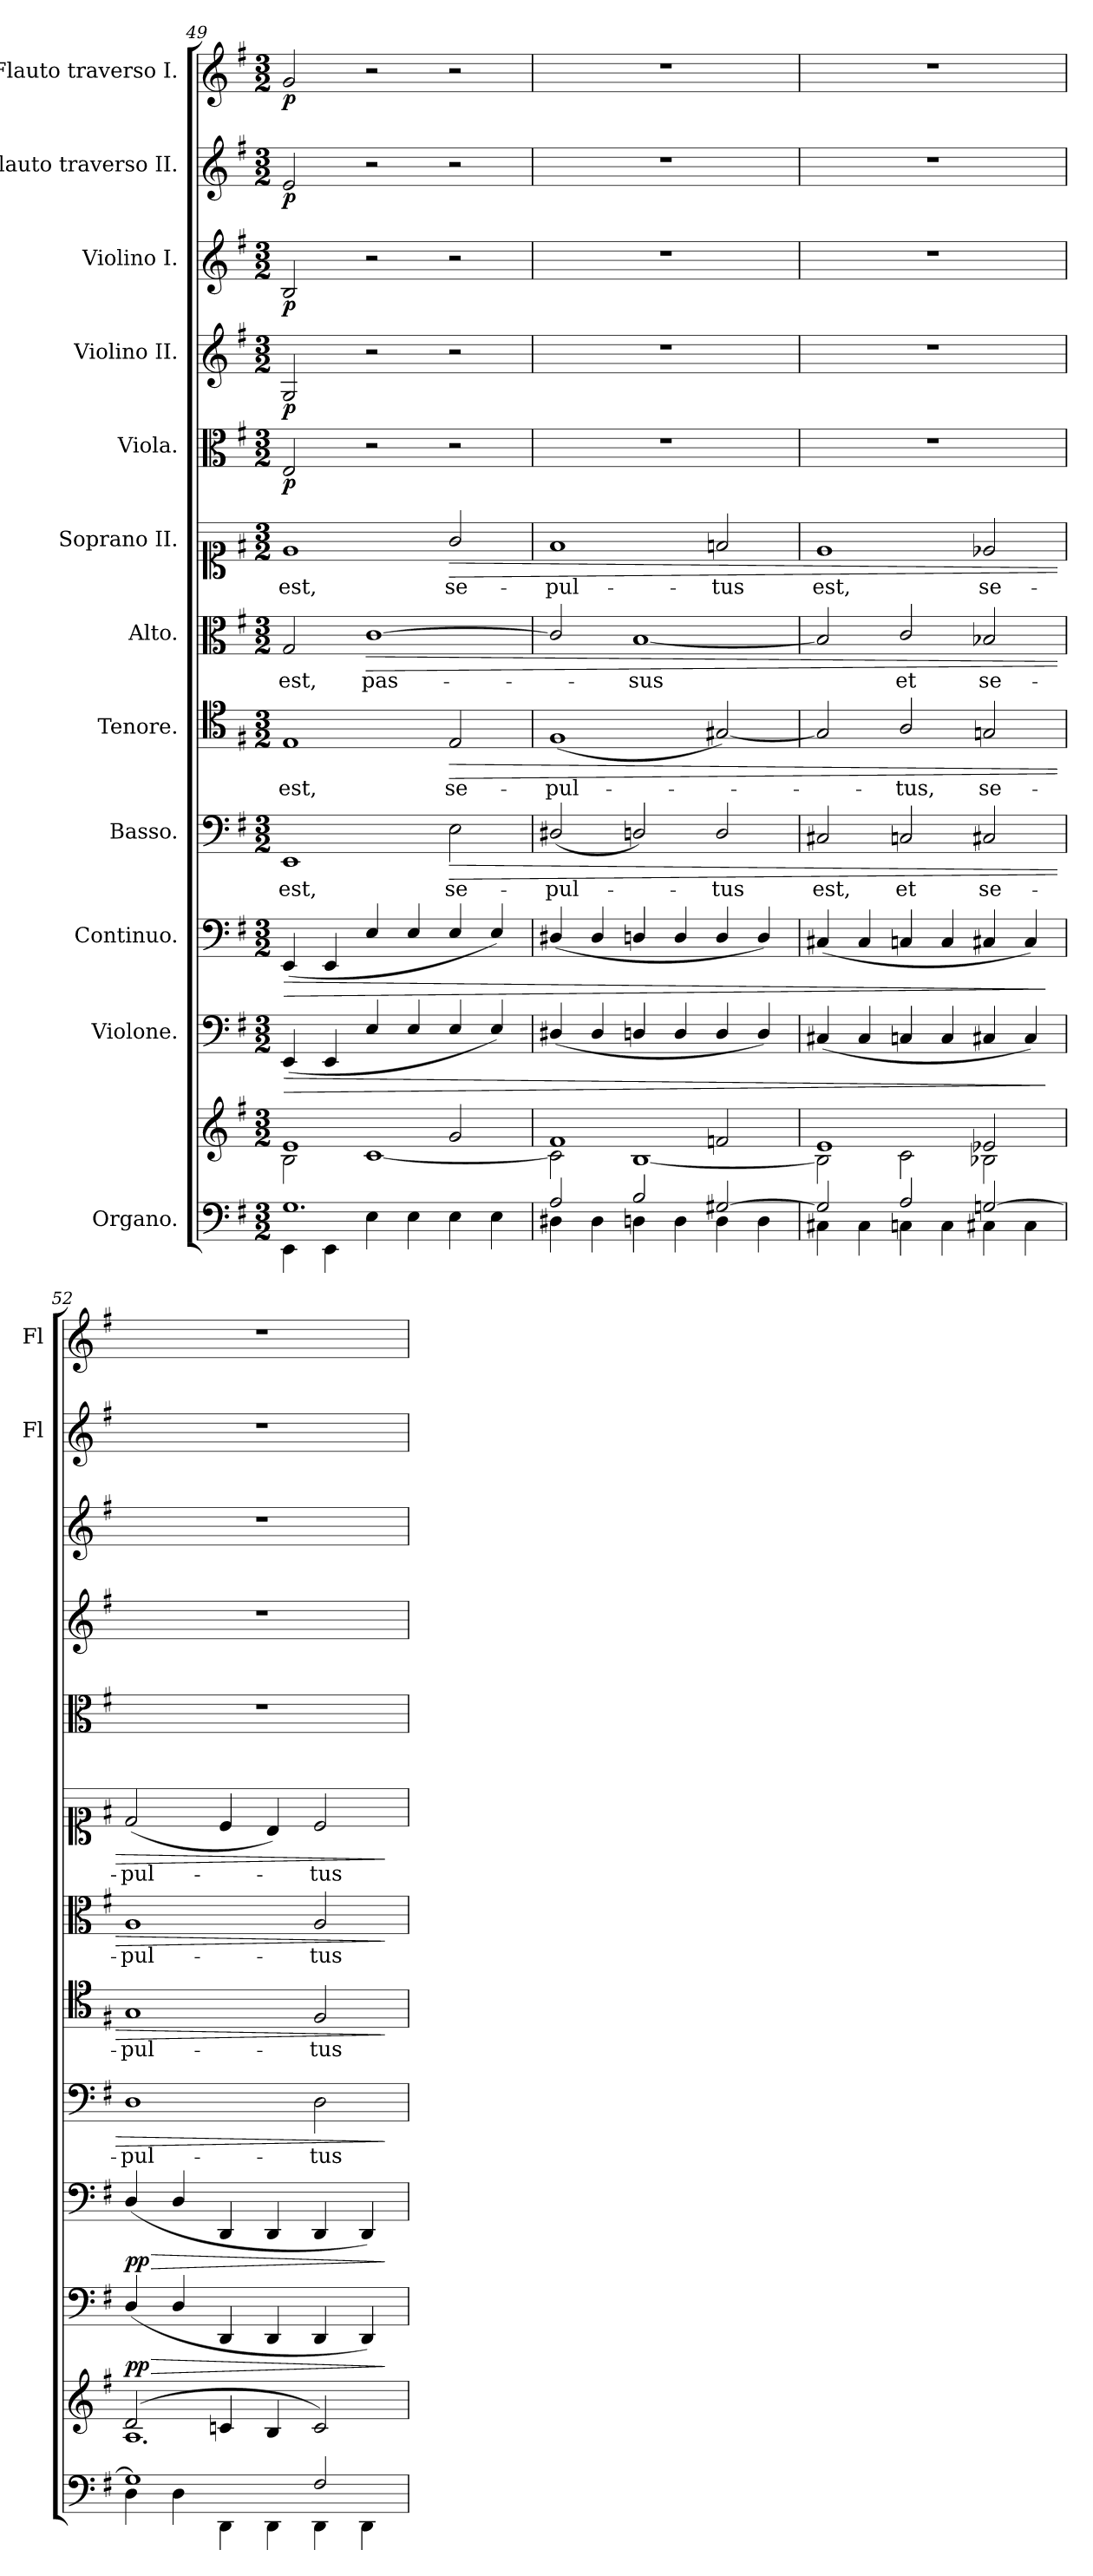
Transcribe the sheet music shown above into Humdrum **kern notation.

**kern	**kern	**kern	**dynam	**kern	**dynam	**kern	**text	**dynam	**kern	**text	**dynam	**kern	**text	**dynam	**kern	**text	**dynam	**kern	**dynam	**kern	**dynam	**kern	**dynam	**kern	**dynam	**kern	**dynam
*part12	*part12	*part11	*part11	*part10	*part10	*part9	*part9	*part9	*part8	*part8	*part8	*part7	*part7	*part7	*part6	*part6	*part6	*part5	*part5	*part4	*part4	*part3	*part3	*part2	*part2	*part1	*part1
*staff13	*staff12	*staff11	*staff11	*staff10	*staff10	*staff9	*staff9	*staff9	*staff8	*staff8	*staff8	*staff7	*staff7	*staff7	*staff6	*staff6	*staff6	*staff5	*staff5	*staff4	*staff4	*staff3	*staff3	*staff2	*staff2	*staff1	*staff1
*I"Organo.	*	*I"Violone.	*	*I"Continuo.	*	*I"Basso.	*	*	*I"Tenore.	*	*	*I"Alto.	*	*	*I"Soprano II.	*	*	*I"Viola.	*	*I"Violino II.	*	*I"Violino I.	*	*I"Flauto traverso II.	*	*I"Flauto traverso I.	*
*	*	*	*	*	*	*	*	*	*	*	*	*	*	*	*	*	*	*	*	*	*	*	*	*I'Fl	*	*I'Fl	*
*clefF4	*clefG2	*clefF4	*	*clefF4	*	*clefF4	*	*	*clefC4	*	*	*clefC3	*	*	*clefC1	*	*	*clefC3	*	*clefG2	*	*clefG2	*	*clefG2	*	*clefG2	*
*	*	*ITrd7c12	*	*	*	*	*	*	*	*	*	*	*	*	*	*	*	*	*	*	*	*	*	*	*	*	*
*k[f#]	*k[f#]	*k[f#]	*	*k[f#]	*	*k[f#]	*	*	*k[f#]	*	*	*k[f#]	*	*	*k[f#]	*	*	*k[f#]	*	*k[f#]	*	*k[f#]	*	*k[f#]	*	*k[f#]	*
*M3/2	*M3/2	*M3/2	*	*M3/2	*	*M3/2	*	*	*M3/2	*	*	*M3/2	*	*	*M3/2	*	*	*M3/2	*	*M3/2	*	*M3/2	*	*M3/2	*	*M3/2	*
*MM120	*MM120	*MM120	*	*MM120	*	*MM120	*	*	*MM120	*	*	*MM120	*	*	*MM120	*	*	*MM120	*	*MM120	*	*MM120	*	*MM120	*	*MM120	*
=49	=49	=49	=49	=49	=49	=49	=49	=49	=49	=49	=49	=49	=49	=49	=49	=49	=49	=49	=49	=49	=49	=49	=49	=49	=49	=49	=49
*^	*^	*	*	*	*	*	*	*	*	*	*	*	*	*	*	*	*	*	*	*	*	*	*	*	*	*	*
!	!	!	!	!	!LO:HP:b	!	!LO:HP:b	!	!LO:LY:b	!	!	!LO:LY:b	!	!	!LO:LY:b	!	!	!LO:LY:b	!	!	!	!	!	!	!	!	!	!	!
!	!	!	!	!	!LO:DY:n=1:b	!	!LO:DY:n=1:b	!	!	!	!	!	!	!	!	!	!	!	!	!	!LO:DY:b	!	!LO:DY:b	!	!LO:DY:b	!	!LO:DY:b	!	!LO:DY:b
1.G	4EE\	1e	2B\	(4EEE/	> other-dynamics	(4EE/	> other-dynamics	1EE	est,	.	1E	est,	.	2G/	est,	.	1e	est,	.	2E/	p	2G/	p	2B/	p	2e/	p	2g/	p
.	4EE\	.	.	4EEE/	.	4EE/	.	.	.	.	.	.	.	.	.	.	.	.	.	.	.	.	.	.	.	.	.	.	.
!	!	!	!	!	!	!	!	!	!	!	!	!	!	!	!LO:LY:b	!LO:HP:b	!	!	!	!	!	!	!	!	!	!	!	!	!
!	!	!	!	!	!	!	!	!	!	!	!	!	!	!	!	!LO:DY:n=1:a	!	!	!	!	!	!	!	!	!	!	!	!	!
.	4E\	.	[1c	4EE/	.	4E/	.	.	.	.	.	.	.	[1c	pas-	> other-dynamics	.	.	.	2r	.	2r	.	2r	.	2r	.	2r	.
.	4E\	.	.	4EE/	.	4E/	.	.	.	.	.	.	.	.	.	.	.	.	.	.	.	.	.	.	.	.	.	.	.
!	!	!	!	!	!	!	!	!	!LO:LY:b	!LO:HP:b	!	!LO:LY:b	!LO:HP:b	!	!	!	!	!LO:LY:b	!LO:HP:b	!	!	!	!	!	!	!	!	!	!
!	!	!	!	!	!	!	!	!	!	!LO:DY:n=1:a	!	!	!LO:DY:n=1:a	!	!	!	!	!	!LO:DY:n=1:a	!	!	!	!	!	!	!	!	!	!
.	4E\	2g/	.	4EE/	.	4E/	.	2E\	se-	> other-dynamics	2E/	se-	> other-dynamics	.	.	.	2g/	se-	> other-dynamics	2r	.	2r	.	2r	.	2r	.	2r	.
.	4E\	.	.	4EE/)	.	4E/)	.	.	.	.	.	.	.	.	.	.	.	.	.	.	.	.	.	.	.	.	.	.	.
=50	=50	=50	=50	=50	=50	=50	=50	=50	=50	=50	=50	=50	=50	=50	=50	=50	=50	=50	=50	=50	=50	=50	=50	=50	=50	=50	=50	=50	=50
*	*	*	*	*	*	*	*	*	*	*	*	*	*	*	*	*	*	*	*	*	*	*	*	*	*	*	*	*MM115	*
!	!	!	!	!	!	!	!	!	!LO:LY:b	!	!	!LO:LY:b	!	!	!	!	!	!LO:LY:b	!	!	!	!	!	!	!	!	!	!	!
2A/	4D#X\	1f#	2c\]	(4DD#X/	.	(4D#X/	.	(2D#X/	-pul-	.	(1F#	-pul-	.	2c/]	.	.	1f#	-pul-	.	1.r	.	1.r	.	1.r	.	1.r	.	1.r	.
.	4D#\	.	.	4DD#/	.	4D#/	.	.	.	.	.	.	.	.	.	.	.	.	.	.	.	.	.	.	.	.	.	.	.
!	!	!	!	!	!	!	!	!	!	!	!	!	!	!	!LO:LY:b	!	!	!	!	!	!	!	!	!	!	!	!	!	!
2B/	4Dn\	.	[1B	4DDn/	.	4Dn/	.	2Dn/)	.	.	.	.	.	[1B	-sus	.	.	.	.	.	.	.	.	.	.	.	.	.	.
.	4D\	.	.	4DD/	.	4D/	.	.	.	.	.	.	.	.	.	.	.	.	.	.	.	.	.	.	.	.	.	.	.
!	!	!	!	!	!	!	!	!	!LO:LY:b	!	!	!	!	!	!	!	!	!LO:LY:b	!	!	!	!	!	!	!	!	!	!	!
[2G#X/	4D\	2fn/	.	4DD/	.	4D/	.	2D/	-tus	.	[2G#X/)	.	.	.	.	.	2fn/	-tus	.	.	.	.	.	.	.	.	.	.	.
.	4D\	.	.	4DD/)	.	4D/)	.	.	.	.	.	.	.	.	.	.	.	.	.	.	.	.	.	.	.	.	.	.	.
=51	=51	=51	=51	=51	=51	=51	=51	=51	=51	=51	=51	=51	=51	=51	=51	=51	=51	=51	=51	=51	=51	=51	=51	=51	=51	=51	=51	=51	=51
*	*	*	*	*	*	*	*	*	*	*	*	*	*	*	*	*	*	*	*	*	*	*	*	*	*	*	*	*MM105	*
!	!	!	!	!	!	!	!	!	!LO:LY:b	!	!	!	!	!	!	!	!	!LO:LY:b	!	!	!	!	!	!	!	!	!	!	!
2G#/]	4C#X\	1e	2B\]	(4CC#X/	.	(4C#X/	.	2C#X/	est,	.	2G#/]	.	.	2B/]	.	.	1e	est,	.	1.r	.	1.r	.	1.r	.	1.r	.	1.r	.
.	4C#\	.	.	4CC#/	.	4C#/	.	.	.	.	.	.	.	.	.	.	.	.	.	.	.	.	.	.	.	.	.	.	.
!	!	!	!	!	!	!	!	!	!LO:LY:b	!	!	!LO:LY:b	!	!	!LO:LY:b	!	!	!	!	!	!	!	!	!	!	!	!	!	!
2A/	4Cn\	.	2c\	4CCn/	.	4Cn/	.	2Cn/	et	.	2A/	-tus,	.	2c/	et	.	.	.	.	.	.	.	.	.	.	.	.	.	.
.	4C\	.	.	4CC/	.	4C/	.	.	.	.	.	.	.	.	.	.	.	.	.	.	.	.	.	.	.	.	.	.	.
!	!	!	!	!	!	!	!	!	!LO:LY:b	!	!	!LO:LY:b	!	!	!LO:LY:b	!	!	!LO:LY:b	!	!	!	!	!	!	!	!	!	!	!
[2Gn/	4C#X\	2e-X/	2B-X\	4CC#X/	.	4C#X/	.	2C#X/	se-	.	2Gn/	se-	.	2B-X/	se-	.	2e-X/	se-	.	.	.	.	.	.	.	.	.	.	.
.	4C#\	.	.	4CC#/)	.	4C#/)	.	.	.	.	.	.	.	.	.	.	.	.	.	.	.	.	.	.	.	.	.	.	.
*v	*v	*	*	*	*	*	*	*	*	*	*	*	*	*	*	*	*	*	*	*	*	*	*	*	*	*	*	*	*
*	*v	*v	*	*	*	*	*	*	*	*	*	*	*	*	*	*	*	*	*	*	*	*	*	*	*	*	*	*
.	.	.	]	.	]	.	.	.	.	.	.	.	.	.	.	.	.	.	.	.	.	.	.	.	.	.	.
=52	=52	=52	=52	=52	=52	=52	=52	=52	=52	=52	=52	=52	=52	=52	=52	=52	=52	=52	=52	=52	=52	=52	=52	=52	=52	=52	=52
*	*	*	*	*	*	*	*	*	*	*	*	*	*	*	*	*	*	*	*	*	*	*	*	*	*	*MM80	*
*^	*^	*	*	*	*	*	*	*	*	*	*	*	*	*	*	*	*	*	*	*	*	*	*	*	*	*	*
!	!	!	!	!	!LO:HP:b	!	!LO:HP:b	!	!LO:LY:b	!	!	!LO:LY:b	!	!	!LO:LY:b	!	!	!LO:LY:b	!	!	!	!	!	!	!	!	!	!	!
!	!	!	!	!	!LO:DY:n=1:b	!	!LO:DY:n=1:b	!	!	!	!	!	!	!	!	!	!	!	!	!	!	!	!	!	!	!	!	!	!
1G]	4D\	(2d/	1.A	(4DD/	> pp	(4D/	> pp	1D	-pul-	.	1G	-pul-	.	1A	-pul-	.	(2d/	-pul-	.	1.r	.	1.r	.	1.r	.	1.r	.	1.r	.
.	4D\	.	.	4DD/	.	4D/	.	.	.	.	.	.	.	.	.	.	.	.	.	.	.	.	.	.	.	.	.	.	.
.	4DD\	4cn/	.	4DDD/	.	4DD/	.	.	.	.	.	.	.	.	.	.	4c/	.	.	.	.	.	.	.	.	.	.	.	.
.	4DD\	4B/	.	4DDD/	.	4DD/	.	.	.	.	.	.	.	.	.	.	4B/)	.	.	.	.	.	.	.	.	.	.	.	.
!	!	!	!	!	!	!	!	!	!LO:LY:b	!	!	!LO:LY:b	!	!	!LO:LY:b	!	!	!LO:LY:b	!	!	!	!	!	!	!	!	!	!	!
2F#/	4DD\	2c/)	.	4DDD/	.	4DD/	.	2D\	-tus	.	2F#/	-tus	.	2A/	-tus	.	2c/	-tus	.	.	.	.	.	.	.	.	.	.	.
.	4DD\	.	.	4DDD/)	.	4DD/)	.	.	.	.	.	.	.	.	.	.	.	.	.	.	.	.	.	.	.	.	.	.	.
*v	*v	*	*	*	*	*	*	*	*	*	*	*	*	*	*	*	*	*	*	*	*	*	*	*	*	*	*	*	*
*	*v	*v	*	*	*	*	*	*	*	*	*	*	*	*	*	*	*	*	*	*	*	*	*	*	*	*	*	*
.	.	.	]	.	]	.	.	]	.	.	]	.	.	]	.	.	]	.	.	.	.	.	.	.	.	.	.
=	=	=	=	=	=	=	=	=	=	=	=	=	=	=	=	=	=	=	=	=	=	=	=	=	=	=	=
*-	*-	*-	*-	*-	*-	*-	*-	*-	*-	*-	*-	*-	*-	*-	*-	*-	*-	*-	*-	*-	*-	*-	*-	*-	*-	*-	*-
